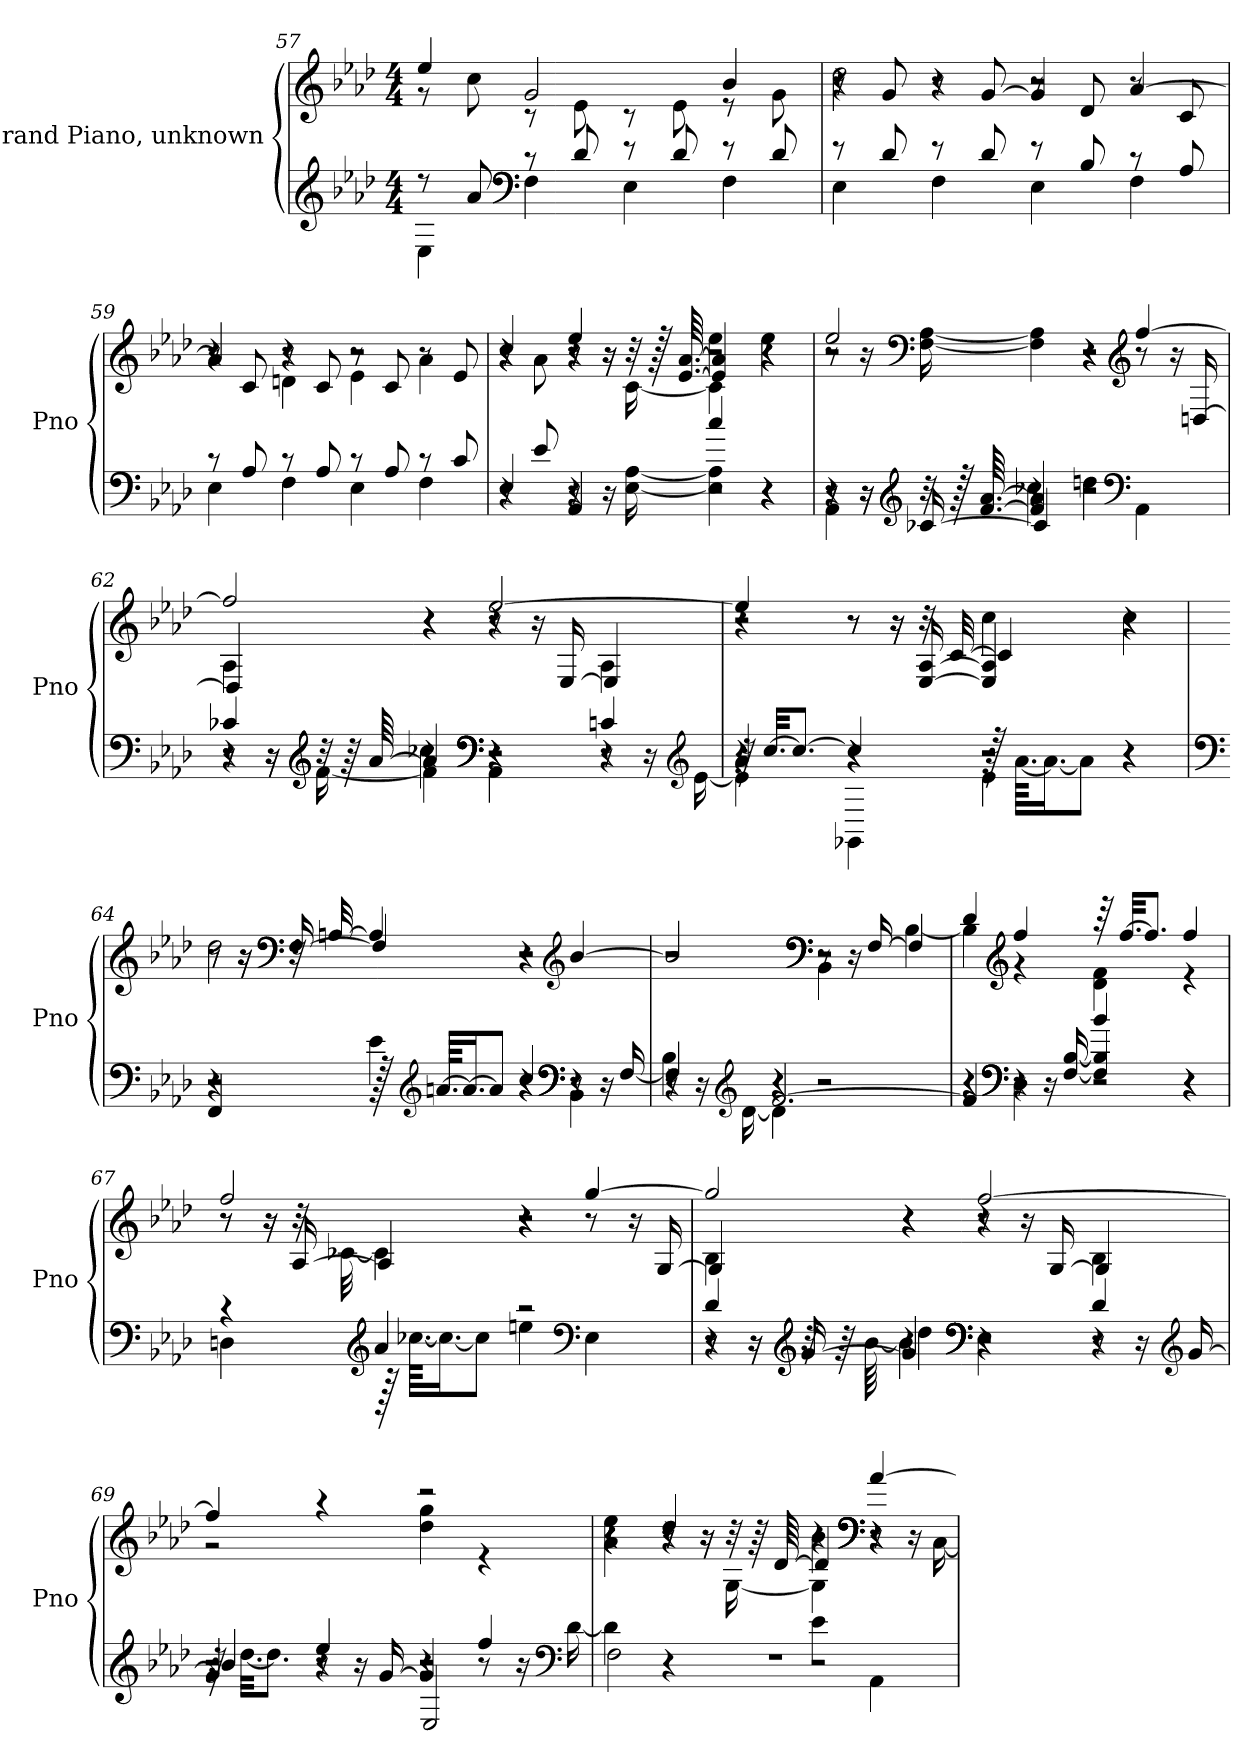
**kern	**kern
*part1	*part1
*staff2	*staff1
*I"Grand Piano, unknown	*
*I'Pno	*
*clefG2	*clefG2
*k[b-e-a-d-]	*k[b-e-a-d-]
*M4/4	*M4/4
=57	=57
*^	*^
8r	4E-\	4ee-/	8r
8a-/	.	.	8cc\
*clefF4	*	*	*
8r	4F\	2g/	8r
8d-/	.	.	8e-\
8r	4E-\	.	8r
8d-/	.	.	8e-\
8r	4F\	4b-/	8r
8d-/	.	.	8g\
!!LO:LB:g=z
=58	=58	=58	=58
*	*	*	*^
8r	4E-\	4r	2dd-\	8r
8d-/	.	.	.	8g/
8r	4F\	8r	.	4r
8d-/	.	[8g/	.	.
8r	4E-\	4g/]	2r	8r
8B-/	.	.	.	8d-/
8r	4F\	[4a-/	.	8r
8A-/	.	.	.	8c/
=59	=59	=59	=59	=59
8r	4E-\	4a-/]	4r	8r
8A-/	.	.	.	8c/
8r	4F\	4r	4dn\	8r
8A-/	.	.	.	8c/
8r	4E-\	2r	4e-\	8r
8A-/	.	.	.	8c/
8r	4F\	.	4a-\	8r
8c/	.	.	.	8e-/
=60	=60	=60	=60	=60
*	*^	*	*	*^
8r	4r	4E-/	4cc/	8r	4r	4r
8e-/	.	.	.	8a-\	.	.
4r	8r	4AA-/	4ee-/	4r	8r	8r
.	16r	.	.	.	16r	16r
.	[16E-\ [16A-\	.	.	.	32r	[16c\
.	.	.	.	.	128r	.
.	.	.	.	.	[64.e-/ [64.a-/	.
4cc/	4E-\] 4A-\]	2r	2r	4ee-\	4e-/] 4a-/]	4c\]
4r	4r	.	.	4ee-\	4r	4r
*	*	*	*	*	*v	*v
!!LO:LB:g=z
=61	=61	=61	=61	=61	=61
*	*	*^	*	*	*
8r	4r	8r	4AA-\	2ee-/	8r	2r
16r	.	16r	.	.	16r	.
*clefG2	*	*	*	*clefF4	*	*
32r	.	[16c-X/	.	.	[16F\ [16A-\	.
128r	.	.	.	.	.	.
[64.f/ [64.a-/	.	.	.	.	.	.
4f/] 4a-/]	4cc-X\	4c-/]	4r	.	4F\] 4A-\]	.
2r	4ddn\	2r	2r	4r	2r	4r
*clefF4	*	*	*	*clefG2	*	*
.	4AA-\	.	.	[4ff/	.	8r
.	.	.	.	.	.	16r
.	.	.	.	.	.	[16Dn/
=62	=62	=62	=62	=62	=62	=62
8r	8r	4c-X/	4r	2ff/]	4A-\	4D/]
16r	16r	.	.	.	.	.
*clefG2	*	*	*	*	*	*
32r	[16f\	.	.	.	.	.
64r	.	.	.	.	.	.
[64a-/	.	.	.	.	.	.
4a-/]	4f\]	4r	4cc-X\	.	4r	4r
*clefF4	*	*	*	*	*	*
2r	4r	4r	4AA-\	[2ee-/	4r	8r
.	.	.	.	.	.	16r
.	.	.	.	.	.	[16E-/
.	8r	4cn/	4r	.	4A-\	4E-/]
.	16r	.	.	.	.	.
*clefG2	*	*	*	*	*	*
.	[16e-\	.	.	.	.	.
!!LO:LB:g=z	!!	!!
=63	=63	=63	=63	=63	=63	=63
64r	4e-\]	4a-/	4r	4ee-/]	2r	4r
[32.cc/KKL	.	.	.	.	.	.
8.cc/J_	.	.	.	.	.	.
4cc/]	4r	4r	4GG-X\	8r	.	8r
.	.	.	.	16r	.	16r
.	.	.	.	[16E-/ [16A-/	.	32r
.	.	.	.	.	.	[32c/
2r	4e-\	2r	128r	4E-/] 4A-/]	4cc\	4c/]
.	.	.	[64.a-\KKLL	.	.	.
.	.	.	16.a-\J_	.	.	.
.	.	.	8a-\J]	.	.	.
.	4r	.	4r	4r	4cc\	4r
*v	*v	*v	*v	*	*	*
=64	=64	=64	=64
*clefF4	*	*	*
*^	*	*	*
*	*^	*	*	*
4FF/	2r	4r	8r	2dd-\	8r
.	.	.	16r	.	16r
*	*	*	*clefF4	*	*
.	.	.	32r	.	[16F/
.	.	.	[32An/	.	.
128r	.	4e-\	4A/]	.	4F/]
*clefG2	*	*	*	*	*
[64.an/KKLL	.	.	.	.	.
16.a/J_	.	.	.	.	.
8a/J]	.	.	.	.	.
4cc/	4r	4r	4r	2r	2r
*clefF4	*	*	*clefG2	*	*
4r	8r	4BB-\	[4b-/	.	.
.	16r	.	.	.	.
.	[16F/	.	.	.	.
!!LO:PB:g=z	!!	!!
=65	=65	=65	=65	=65	=65
*	*	*^	*	*	*
4r	8r	4F/]	4B-\	2b-/]	2r	2r
.	16r	.	.	.	.	.
*clefG2	*	*	*	*	*	*
.	[16d-\	.	.	.	.	.
[2.f/	4d-\]	4r	4r	.	.	.
*	*	*	*	*clefF4	*	*
.	2r	2r	2r	2r	4BB-\	8r
.	.	.	.	.	.	16r
.	.	.	.	.	.	[16F/
.	.	.	.	.	[4B-\	4F/]
*	*	*v	*v	*	*	*
*	*	*	*	*v	*v
=66	=66	=66	=66	=66
4f/]	4r	4r	4d-/	4B-\]
*clefF4	*	*	*clefG2	*
4r	8r	4D-\	4ff/	4r
.	16r	.	.	.
.	[16F/ [16B-/	.	.	.
4b-/	4F/] 4B-/]	2r	64r	4d-\ 4f\
.	.	.	[32.ff/KKL	.
.	.	.	8.ff/J]	.
4r	4r	.	4ff/	4r
*	*v	*v	*	*
!!LO:LB:g=z
=67	=67	=67	=67
*	*	*	*^
4r	4Dn\	2ff/	8r	8r
.	.	.	16r	16r
.	.	.	32r	[16A-/
.	.	.	[32c-X\	.
*clefG2	*	*	*	*
4a-/	128r	.	4c-\]	4A-/]
.	[64.cc-X\KKLL	.	.	.
.	16.cc-\J_	.	.	.
.	8cc-\J]	.	.	.
2r	4een\	4r	2r	4r
*clefF4	*	*	*	*
.	4E-\	[4gg/	.	8r
.	.	.	.	16r
.	.	.	.	[16G/
=68	=68	=68	=68	=68
*^	*^	*	*	*
8r	8r	4d-/	4r	2gg/]	4B-\	4G/]
16r	16r	.	.	.	.	.
*clefG2	*	*	*	*	*	*
[16g/	32r	.	.	.	.	.
.	64r	.	.	.	.	.
.	[64b-\	.	.	.	.	.
4g/]	4b-\]	4r	4dd-\	.	4r	4r
*clefF4	*	*	*	*	*	*
4r	2r	4r	4E-\	[2ff/	4r	8r
.	.	.	.	.	.	16r
.	.	.	.	.	.	[16G/
8r	.	4d-/	4r	.	4B-\	4G/]
16r	.	.	.	.	.	.
*clefG2	*	*	*	*	*	*
[16g/	.	.	.	.	.	.
*	*	*	*	*	*v	*v
!!LO:LB:g=z
=69	=69	=69	=69	=69	=69
4g/]	2r	4b-/	64r	4ff/]	2r
.	.	.	[32.dd-\KKL	.	.
.	.	.	8.dd-\J]	.	.
8r	.	4ee-/	4r	4r	.
16r	.	.	.	.	.
[16g/	.	.	.	.	.
4g/]	4r	2E-/	2r	2r	4dd-\ 4gg\
4ff/	8r	.	.	.	4r
.	16r	.	.	.	.
*clefF4	*	*	*	*	*
.	[16d-\	.	.	.	.
*	*	*v	*v	*	*
=70	=70	=70	=70	=70
*	*	*	*^	*^
1r	4d-\]	2F\	4r	4a-\ 4ee-\	4r	4r
.	4r	.	4dd-/	4r	8r	8r
.	.	.	.	.	16r	16r
.	.	.	.	.	32r	[16G\
.	.	.	.	.	64r	.
.	.	.	.	.	[64d-/	.
.	2r	4e-\	4r	4b-\	4d-/]	4G\]
*	*	*	*clefF4	*	*	*
.	.	4AA-\	[4a-/	4r	4r	8r
.	.	.	.	.	.	16r
.	.	.	.	.	.	[16C\
*v	*v	*v	*	*	*	*
*	*v	*v	*v	*v
=	=
*-	*-
